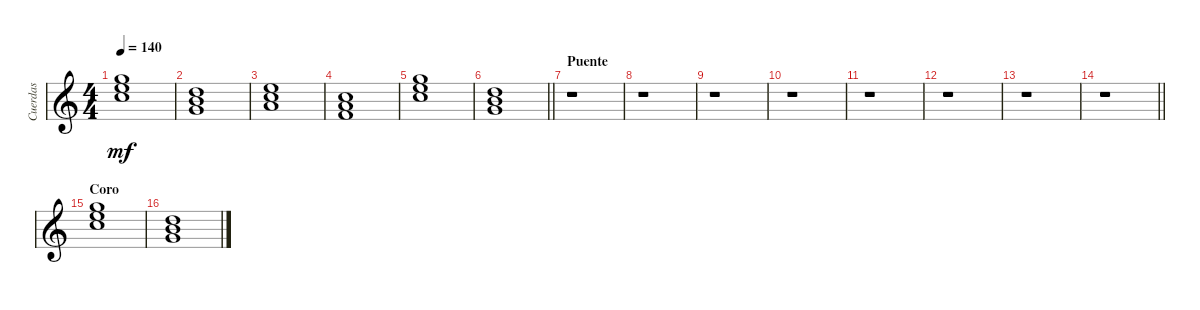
\track ("Cuerdas" "Cuerdas") {instrument stringensemble1}
\staff {score}
\tuning (E4 B3 G3 D3 A2 E2 B1) {hide}
\ts (4 4)
\tempo 140
\clef g2
\ks c
(8.1 17.2 24.3).1{dy mf} |
(3.1 12.2 19.3).1 |
(5.1 13.2 21.3).1 |
(1.1 10.2 17.3).1 |
(8.1 17.2 24.3).1 |
\barLineRight lightlight
(3.1 12.2 19.3).1 |
\section ("" "Puente")
r.1 |
r.1 |
r.1 |
r.1 |
r.1 |
r.1 |
r.1 |
\barLineRight lightlight
r.1 |
\section ("" "Coro")
(8.1 17.2 24.3).1 |
(3.1 12.2 19.3).1
